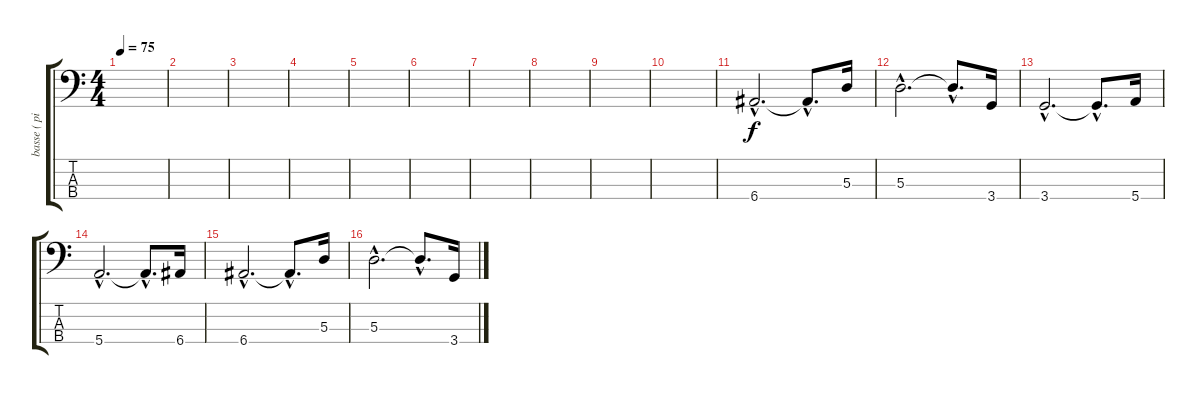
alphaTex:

\track ("basse ( pierre )" "basse ( pi") {instrument distortionguitar}
\staff {score tabs}
\tuning (G2 D2 A1 E1) {hide}
\ts (4 4)
\tempo 75
\clef f4
\ks c
|
|
|
|
|
|
|
|
|
|
6.4{hac}.2{d volume 16 instrument electricbassfinger} 6.4{hac t}.8{d} 5.3.16 |
5.3{hac}.2{d} 5.3{hac t}.8{d} 3.4.16 |
3.4{hac}.2{d} 3.4{hac t}.8{d} 5.4.16 |
5.4{hac}.2{d} 5.4{hac t}.8{d} 6.4.16 |
6.4{hac}.2{d} 6.4{hac t}.8{d} 5.3.16 |
5.3{hac}.2{d} 5.3{hac t}.8{d} 3.4.16
